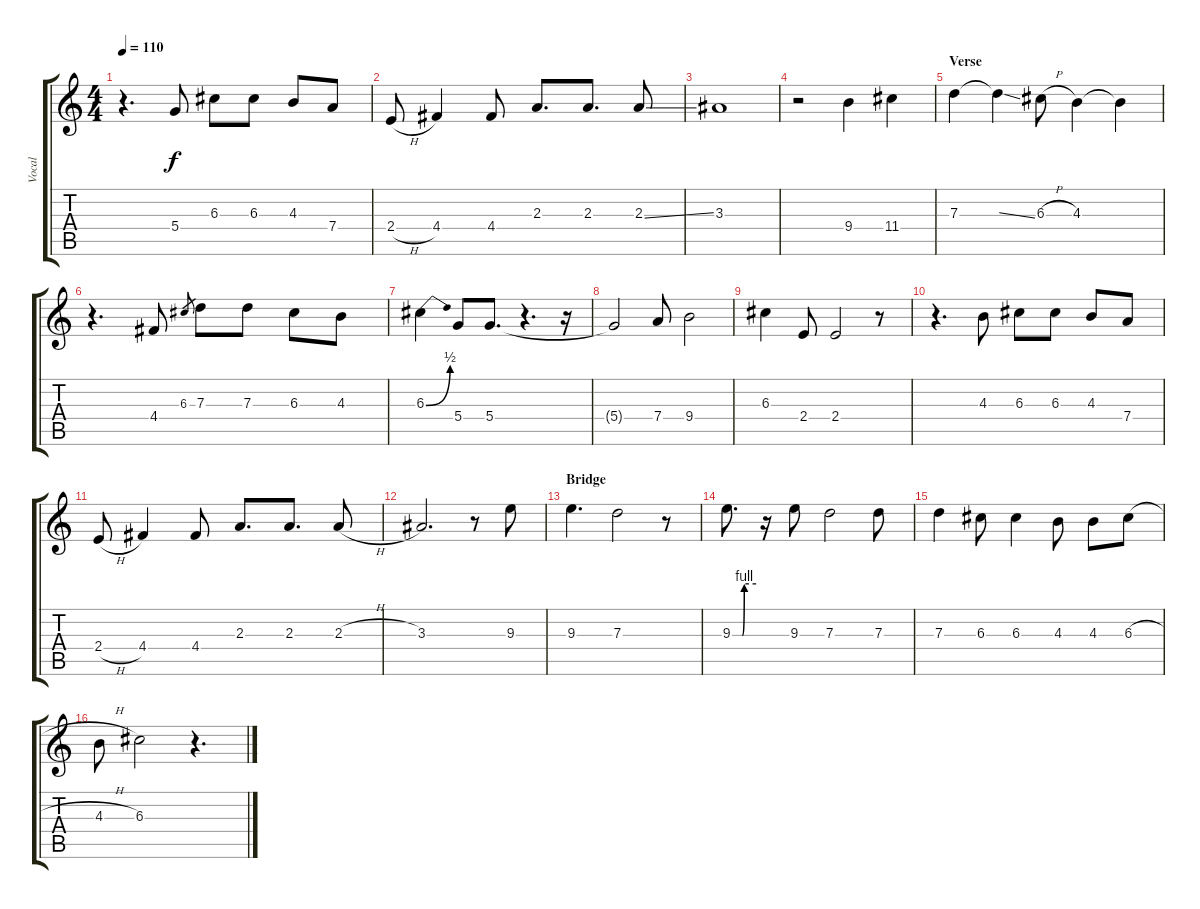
\track ("Vocal" "Vocal") {instrument overdrivenguitar}
\staff {score tabs}
\tuning (E4 B3 G3 D3 A2 E2) {hide}
\ts (4 4)
\tempo 110
\clef g2
\ks c
r.4{d dy f} 5.4.8 6.3.8 6.3.8 4.3.8 7.4.8 |
2.4{h}.8 4.4.4 4.4.8 2.3.8{d} 2.3.8{d} 2.3{ss}.8 |
3.3.1 |
r.2 9.4.4 11.4.4 |
\section ("" "Verse")
7.3.4 7.3{ss t}.4 6.3{h}.8 4.3.4 4.3{t}.4 |
r.4{d} 4.4.8 6.3.8{gr} 7.3.8 7.3.8 6.3.8 4.3.8 |
6.3{be (bend 0 0 60 2)}.4 5.4.8 5.4.8{d} r.4{d} r.16 |
5.4{t}.2 7.4.8 9.4.2 |
6.3.4 2.4.8 2.4.2 r.8 |
r.4{d} 4.3.8 6.3.8 6.3.8 4.3.8 7.4.8 |
2.4{h}.8 4.4.4 4.4.8 2.3.8{d} 2.3.8{d} 2.3{h}.8 |
3.3.2{d} r.8 9.3.8 |
\section ("" "Bridge")
9.3.4{d} 7.3.2 r.8 |
9.3{be (custom 0 0 25 0 30 4 60 4)}.8{d} r.16 9.3.8 7.3.2 7.3.8 |
7.3.4 6.3.8 6.3.4 4.3.8 4.3.8 6.3{h}.8 |
4.3{h}.8 6.3.2 r.4{d}
